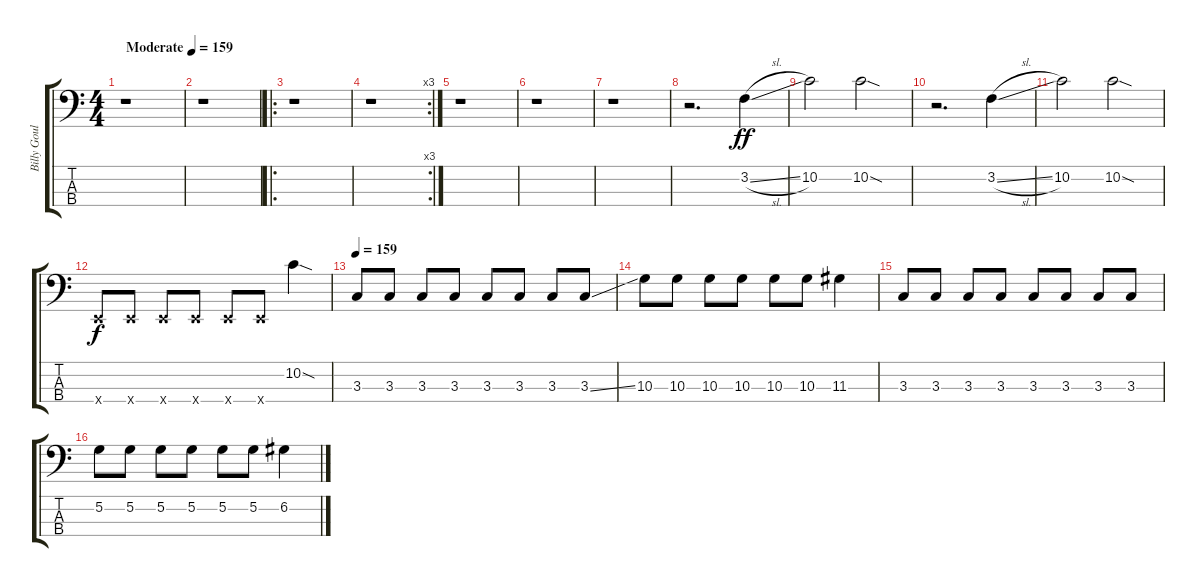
\track ("Billy Gould - Bass" "Billy Goul") {instrument electricbasspick}
\staff {score tabs}
\tuning (G2 D2 A1 E1) {hide}
\ts (4 4)
\tempo (159 "Moderate")
\tempo 155
\tempo (159 "Moderate")
\clef f4
\ks c
r.1{dy ff instrument electricbasspick} |
r.1 |
\ro
r.1 |
\rc 3
r.1 |
r.1 |
r.1 |
r.1 |
r.2{d} 3.2{sl}.4 |
10.2.2 10.2{sod}.2 |
r.2{d} 3.2{sl}.4 |
10.2.2 10.2{sod}.2 |
0.4{x}.8{dy f} 0.4{x}.8 0.4{x}.8 0.4{x}.8 0.4{x}.8 0.4{x}.8 10.2{sod}.4 |
\tempo 159
3.3.8 3.3.8 3.3.8 3.3.8 3.3.8 3.3.8 3.3.8 3.3{ss}.8 |
10.3.8 10.3.8 10.3.8 10.3.8 10.3.8 10.3.8 11.3.4 |
3.3.8 3.3.8 3.3.8 3.3.8 3.3.8 3.3.8 3.3.8 3.3.8 |
5.2.8 5.2.8 5.2.8 5.2.8 5.2.8 5.2.8 6.2.4
